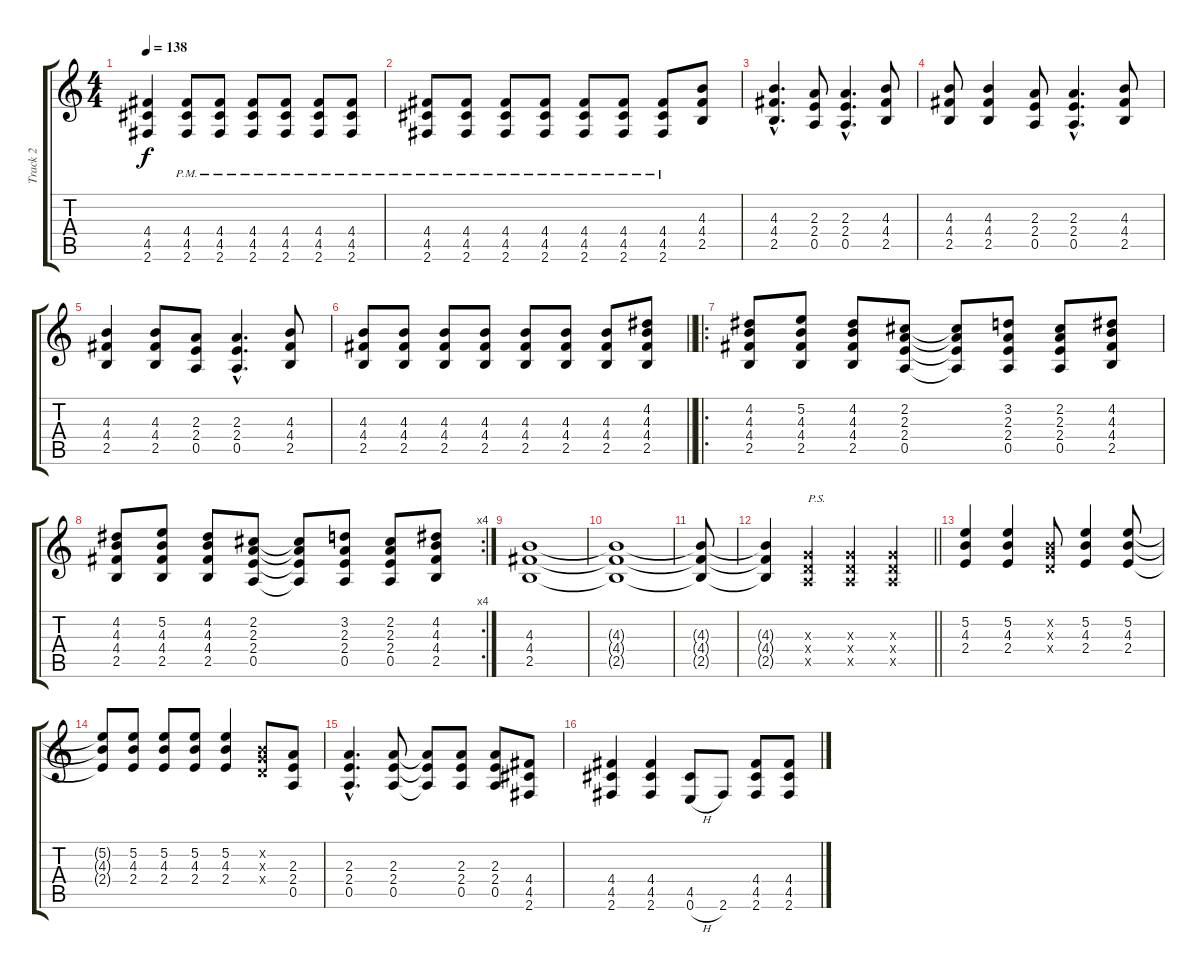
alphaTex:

\track ("Track 2" "Track 2") {instrument distortionguitar}
\staff {score tabs}
\tuning (E4 B3 G3 D3 A2 E2) {hide}
\ts (4 4)
\tempo 138
\clef g2
\ks c
(4.4 4.5 2.6).4{dy f} (4.4{pm} 4.5{pm} 2.6{pm}).8 (4.4{pm} 4.5{pm} 2.6{pm}).8 (4.4{pm} 4.5{pm} 2.6{pm}).8 (4.4{pm} 4.5{pm} 2.6{pm}).8 (4.4{pm} 4.5{pm} 2.6{pm}).8 (4.4{pm} 4.5{pm} 2.6{pm}).8 |
(4.4{pm} 4.5{pm} 2.6{pm}).8 (4.4{pm} 4.5{pm} 2.6{pm}).8 (4.4{pm} 4.5{pm} 2.6{pm}).8 (4.4{pm} 4.5{pm} 2.6{pm}).8 (4.4{pm} 4.5{pm} 2.6{pm}).8 (4.4{pm} 4.5{pm} 2.6{pm}).8 (4.4{pm} 4.5{pm} 2.6{pm}).8 (4.3 4.4 2.5).8 |
(4.3{hac} 4.4{hac} 2.5{hac}).4{d} (2.3 2.4 0.5).8 (2.3{hac} 2.4{hac} 0.5{hac}).4{d} (4.3 4.4 2.5).8 |
(4.3 4.4 2.5).8 (4.3 4.4 2.5).4 (2.3 2.4 0.5).8 (2.3{hac} 2.4{hac} 0.5{hac}).4{d} (4.3 4.4 2.5).8 |
(4.3 4.4 2.5).4 (4.3 4.4 2.5).8 (2.3 2.4 0.5).8 (2.3{hac} 2.4{hac} 0.5{hac}).4{d} (4.3 4.4 2.5).8 |
\barLineRight lightlight
(4.3 4.4 2.5).8 (4.3 4.4 2.5).8 (4.3 4.4 2.5).8 (4.3 4.4 2.5).8 (4.3 4.4 2.5).8 (4.3 4.4 2.5).8 (4.3 4.4 2.5).8 (4.2 4.3 4.4 2.5).8 |
\ro
(4.2 4.3 4.4 2.5).8 (5.2 4.3 4.4 2.5).8 (4.2 4.3 4.4 2.5).8 (2.2 2.3 2.4 0.5).8 (2.2{t} 2.3{t} 2.4{t} 0.5{t}).8 (3.2 2.3 2.4 0.5).8 (2.2 2.3 2.4 0.5).8 (4.2 4.3 4.4 2.5).8 |
\rc 4
(4.2 4.3 4.4 2.5).8 (5.2 4.3 4.4 2.5).8 (4.2 4.3 4.4 2.5).8 (2.2 2.3 2.4 0.5).8 (2.2{t} 2.3{t} 2.4{t} 0.5{t}).8 (3.2 2.3 2.4 0.5).8 (2.2 2.3 2.4 0.5).8 (4.2 4.3 4.4 2.5).8 |
(4.3 4.4 2.5).1 |
(4.3{t} 4.4{t} 2.5{t}).1 |
(4.3{t} 4.4{t} 2.5{t}).8 |
\barLineRight lightlight
(4.3{t} 4.4{t} 2.5{t}).4 (0.3{x} 0.4{x} 0.5{x}).4{txt "P.S."} (0.3{x} 0.4{x} 0.5{x}).4 (0.3{x} 0.4{x} 0.5{x}).4 |
(5.2 4.3 2.4).4 (5.2 4.3 2.4).4 (0.2{x} 0.3{x} 0.4{x}).8 (5.2 4.3 2.4).4 (5.2 4.3 2.4).8 |
(5.2{t} 4.3{t} 2.4{t}).8 (5.2 4.3 2.4).8 (5.2 4.3 2.4).8 (5.2 4.3 2.4).8 (5.2 4.3 2.4).4 (0.2{x} 0.3{x} 0.4{x}).8 (2.3 2.4 0.5).8 |
(2.3{hac} 2.4{hac} 0.5{hac}).4{d} (2.3 2.4 0.5).8 (2.3{t} 2.4{t} 0.5{t}).8 (2.3 2.4 0.5).8 (2.3 2.4 0.5).8 (4.4 4.5 2.6).8 |
(4.4 4.5 2.6).4 (4.4 4.5 2.6).4 (4.5 0.6{h}).8 2.6.8 (4.4 4.5 2.6).8 (4.4 4.5 2.6).8
